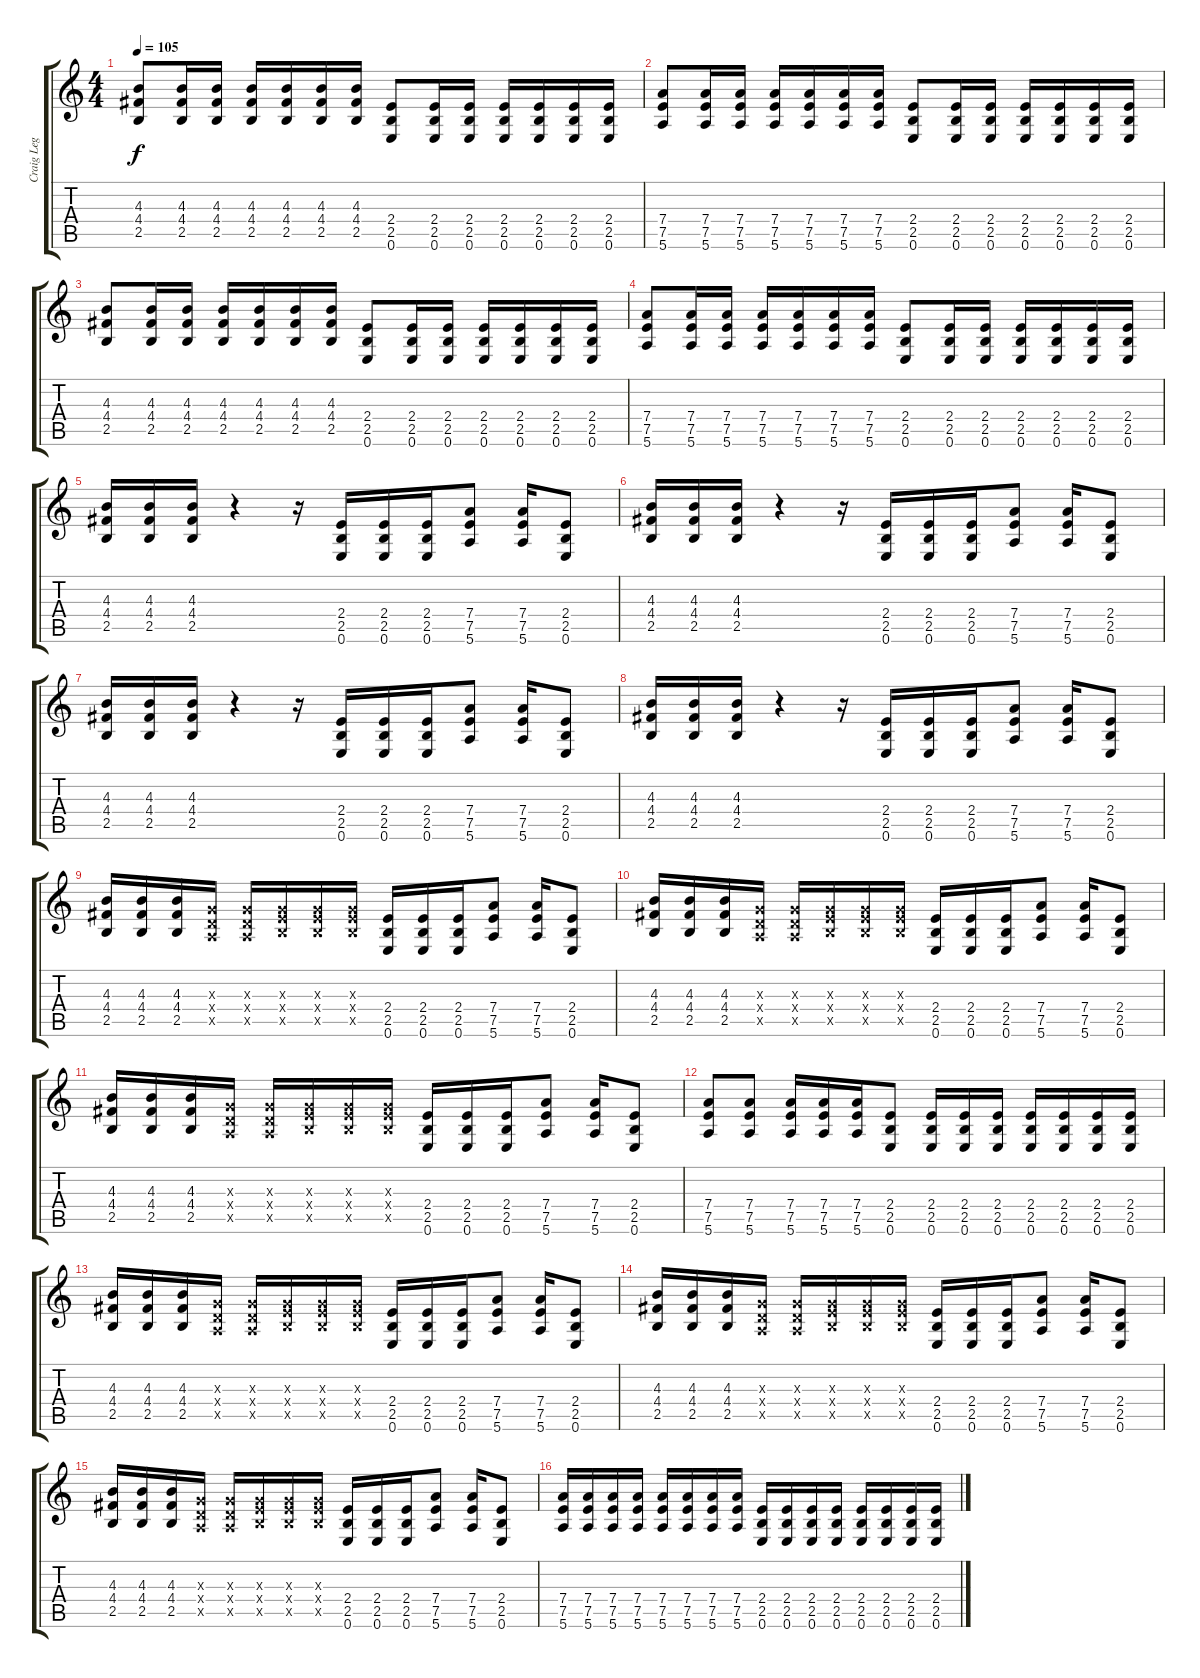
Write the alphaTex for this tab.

\track ("Craig Leg - Guitar 2" "Craig Leg ") {instrument overdrivenguitar}
\staff {score tabs}
\tuning (E4 B3 G3 D3 A2 E2) {hide}
\ts (4 4)
\tempo 105
\clef g2
\ks c
(4.3 4.4 2.5).8{dy f} (4.3 4.4 2.5).16 (4.3 4.4 2.5).16 (4.3 4.4 2.5).16 (4.3 4.4 2.5).16 (4.3 4.4 2.5).16 (4.3 4.4 2.5).16 (2.4 2.5 0.6).8 (2.4 2.5 0.6).16 (2.4 2.5 0.6).16 (2.4 2.5 0.6).16 (2.4 2.5 0.6).16 (2.4 2.5 0.6).16 (2.4 2.5 0.6).16 |
(7.4 7.5 5.6).8 (7.4 7.5 5.6).16 (7.4 7.5 5.6).16 (7.4 7.5 5.6).16 (7.4 7.5 5.6).16 (7.4 7.5 5.6).16 (7.4 7.5 5.6).16 (2.4 2.5 0.6).8 (2.4 2.5 0.6).16 (2.4 2.5 0.6).16 (2.4 2.5 0.6).16 (2.4 2.5 0.6).16 (2.4 2.5 0.6).16 (2.4 2.5 0.6).16 |
(4.3 4.4 2.5).8 (4.3 4.4 2.5).16 (4.3 4.4 2.5).16 (4.3 4.4 2.5).16 (4.3 4.4 2.5).16 (4.3 4.4 2.5).16 (4.3 4.4 2.5).16 (2.4 2.5 0.6).8 (2.4 2.5 0.6).16 (2.4 2.5 0.6).16 (2.4 2.5 0.6).16 (2.4 2.5 0.6).16 (2.4 2.5 0.6).16 (2.4 2.5 0.6).16 |
(7.4 7.5 5.6).8 (7.4 7.5 5.6).16 (7.4 7.5 5.6).16 (7.4 7.5 5.6).16 (7.4 7.5 5.6).16 (7.4 7.5 5.6).16 (7.4 7.5 5.6).16 (2.4 2.5 0.6).8 (2.4 2.5 0.6).16 (2.4 2.5 0.6).16 (2.4 2.5 0.6).16 (2.4 2.5 0.6).16 (2.4 2.5 0.6).16 (2.4 2.5 0.6).16 |
(4.3 4.4 2.5).16 (4.3 4.4 2.5).16 (4.3 4.4 2.5).16 r.4 r.16 (2.4 2.5 0.6).16 (2.4 2.5 0.6).16 (2.4 2.5 0.6).16 (7.4 7.5 5.6).8 (7.4 7.5 5.6).16 (2.4 2.5 0.6).8 |
(4.3 4.4 2.5).16 (4.3 4.4 2.5).16 (4.3 4.4 2.5).16 r.4 r.16 (2.4 2.5 0.6).16 (2.4 2.5 0.6).16 (2.4 2.5 0.6).16 (7.4 7.5 5.6).8 (7.4 7.5 5.6).16 (2.4 2.5 0.6).8 |
(4.3 4.4 2.5).16 (4.3 4.4 2.5).16 (4.3 4.4 2.5).16 r.4 r.16 (2.4 2.5 0.6).16 (2.4 2.5 0.6).16 (2.4 2.5 0.6).16 (7.4 7.5 5.6).8 (7.4 7.5 5.6).16 (2.4 2.5 0.6).8 |
(4.3 4.4 2.5).16 (4.3 4.4 2.5).16 (4.3 4.4 2.5).16 r.4 r.16 (2.4 2.5 0.6).16 (2.4 2.5 0.6).16 (2.4 2.5 0.6).16 (7.4 7.5 5.6).8 (7.4 7.5 5.6).16 (2.4 2.5 0.6).8 |
(4.3 4.4 2.5).16 (4.3 4.4 2.5).16 (4.3 4.4 2.5).16 (0.3{x} 0.4{x} 0.5{x}).16 (0.3{x} 0.4{x} 0.5{x}).16 (0.3{x} 2.4{x} 2.5{x}).16 (0.3{x} 2.4{x} 2.5{x}).16 (0.3{x} 2.4{x} 2.5{x}).16 (2.4 2.5 0.6).16 (2.4 2.5 0.6).16 (2.4 2.5 0.6).16 (7.4 7.5 5.6).8 (7.4 7.5 5.6).16 (2.4 2.5 0.6).8 |
(4.3 4.4 2.5).16 (4.3 4.4 2.5).16 (4.3 4.4 2.5).16 (0.3{x} 0.4{x} 0.5{x}).16 (0.3{x} 0.4{x} 0.5{x}).16 (0.3{x} 2.4{x} 2.5{x}).16 (0.3{x} 2.4{x} 2.5{x}).16 (0.3{x} 2.4{x} 2.5{x}).16 (2.4 2.5 0.6).16 (2.4 2.5 0.6).16 (2.4 2.5 0.6).16 (7.4 7.5 5.6).8 (7.4 7.5 5.6).16 (2.4 2.5 0.6).8 |
(4.3 4.4 2.5).16 (4.3 4.4 2.5).16 (4.3 4.4 2.5).16 (0.3{x} 0.4{x} 0.5{x}).16 (0.3{x} 0.4{x} 0.5{x}).16 (0.3{x} 2.4{x} 2.5{x}).16 (0.3{x} 2.4{x} 2.5{x}).16 (0.3{x} 2.4{x} 2.5{x}).16 (2.4 2.5 0.6).16 (2.4 2.5 0.6).16 (2.4 2.5 0.6).16 (7.4 7.5 5.6).8 (7.4 7.5 5.6).16 (2.4 2.5 0.6).8 |
(7.4 7.5 5.6).8 (7.4 7.5 5.6).8 (7.4 7.5 5.6).16 (7.4 7.5 5.6).16 (7.4 7.5 5.6).16 (2.4 2.5 0.6).8 (2.4 2.5 0.6).16 (2.4 2.5 0.6).16 (2.4 2.5 0.6).16 (2.4 2.5 0.6).16 (2.4 2.5 0.6).16 (2.4 2.5 0.6).16 (2.4 2.5 0.6).16 |
(4.3 4.4 2.5).16 (4.3 4.4 2.5).16 (4.3 4.4 2.5).16 (0.3{x} 0.4{x} 0.5{x}).16 (0.3{x} 0.4{x} 0.5{x}).16 (0.3{x} 2.4{x} 2.5{x}).16 (0.3{x} 2.4{x} 2.5{x}).16 (0.3{x} 2.4{x} 2.5{x}).16 (2.4 2.5 0.6).16 (2.4 2.5 0.6).16 (2.4 2.5 0.6).16 (7.4 7.5 5.6).8 (7.4 7.5 5.6).16 (2.4 2.5 0.6).8 |
(4.3 4.4 2.5).16 (4.3 4.4 2.5).16 (4.3 4.4 2.5).16 (0.3{x} 0.4{x} 0.5{x}).16 (0.3{x} 0.4{x} 0.5{x}).16 (0.3{x} 2.4{x} 2.5{x}).16 (0.3{x} 2.4{x} 2.5{x}).16 (0.3{x} 2.4{x} 2.5{x}).16 (2.4 2.5 0.6).16 (2.4 2.5 0.6).16 (2.4 2.5 0.6).16 (7.4 7.5 5.6).8 (7.4 7.5 5.6).16 (2.4 2.5 0.6).8 |
(4.3 4.4 2.5).16 (4.3 4.4 2.5).16 (4.3 4.4 2.5).16 (0.3{x} 0.4{x} 0.5{x}).16 (0.3{x} 0.4{x} 0.5{x}).16 (0.3{x} 2.4{x} 2.5{x}).16 (0.3{x} 2.4{x} 2.5{x}).16 (0.3{x} 2.4{x} 2.5{x}).16 (2.4 2.5 0.6).16 (2.4 2.5 0.6).16 (2.4 2.5 0.6).16 (7.4 7.5 5.6).8 (7.4 7.5 5.6).16 (2.4 2.5 0.6).8 |
(7.4 7.5 5.6).16 (7.4 7.5 5.6).16 (7.4 7.5 5.6).16 (7.4 7.5 5.6).16 (7.4 7.5 5.6).16 (7.4 7.5 5.6).16 (7.4 7.5 5.6).16 (7.4 7.5 5.6).16 (2.4 2.5 0.6).16 (2.4 2.5 0.6).16 (2.4 2.5 0.6).16 (2.4 2.5 0.6).16 (2.4 2.5 0.6).16 (2.4 2.5 0.6).16 (2.4 2.5 0.6).16 (2.4 2.5 0.6).16
